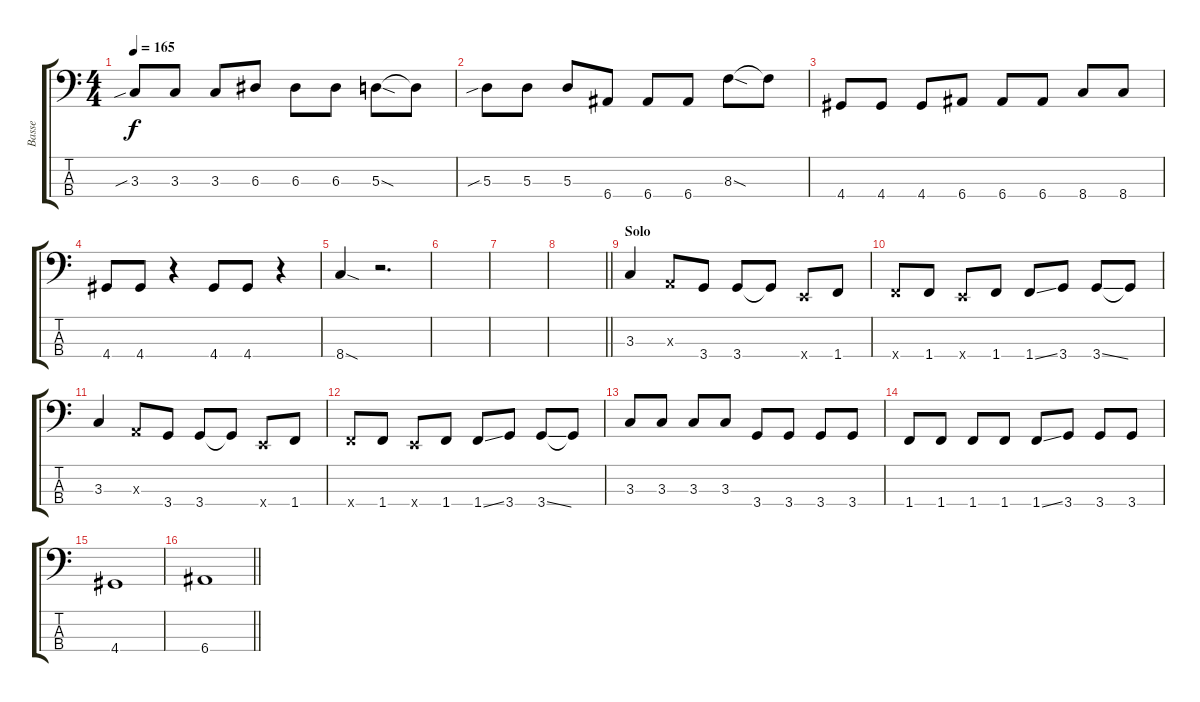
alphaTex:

\track ("Basse" "Basse") {instrument slapbass2}
\staff {score tabs}
\tuning (G2 D2 A1 E1) {hide}
\ts (4 4)
\tempo 165
\clef f4
\ks c
3.3{sib}.8{dy f} 3.3.8 3.3.8 6.3.8 6.3.8 6.3.8 5.3{sod}.8 5.3{t}.8 |
5.3{sib}.8 5.3.8 5.3.8 6.4.8 6.4.8 6.4.8 8.3{sod}.8 8.3{t}.8 |
4.4.8 4.4.8 4.4.8 6.4.8 6.4.8 6.4.8 8.4.8 8.4.8 |
4.4.8 4.4.8 r.4 4.4.8 4.4.8 r.4 |
8.4{sod}.4 r.2{d} |
|
|
\barLineRight lightlight
|
\section ("" "Solo")
3.3.4 0.3{x}.8 3.4.8 3.4.8 3.4{t}.8 0.4{x}.8 1.4.8 |
1.4{x}.8 1.4.8 0.4{x}.8 1.4.8 1.4{ss}.8 3.4.8 3.4{ss}.8 3.4{t}.8 |
3.3.4 0.3{x}.8 3.4.8 3.4.8 3.4{t}.8 0.4{x}.8 1.4.8 |
1.4{x}.8 1.4.8 0.4{x}.8 1.4.8 1.4{ss}.8 3.4.8 3.4{ss}.8 3.4{t}.8 |
3.3.8 3.3.8 3.3.8 3.3.8 3.4.8 3.4.8 3.4.8 3.4.8 |
1.4.8 1.4.8 1.4.8 1.4.8 1.4{ss}.8 3.4.8 3.4.8 3.4.8 |
4.4.1 |
\barLineRight lightlight
6.4.1
